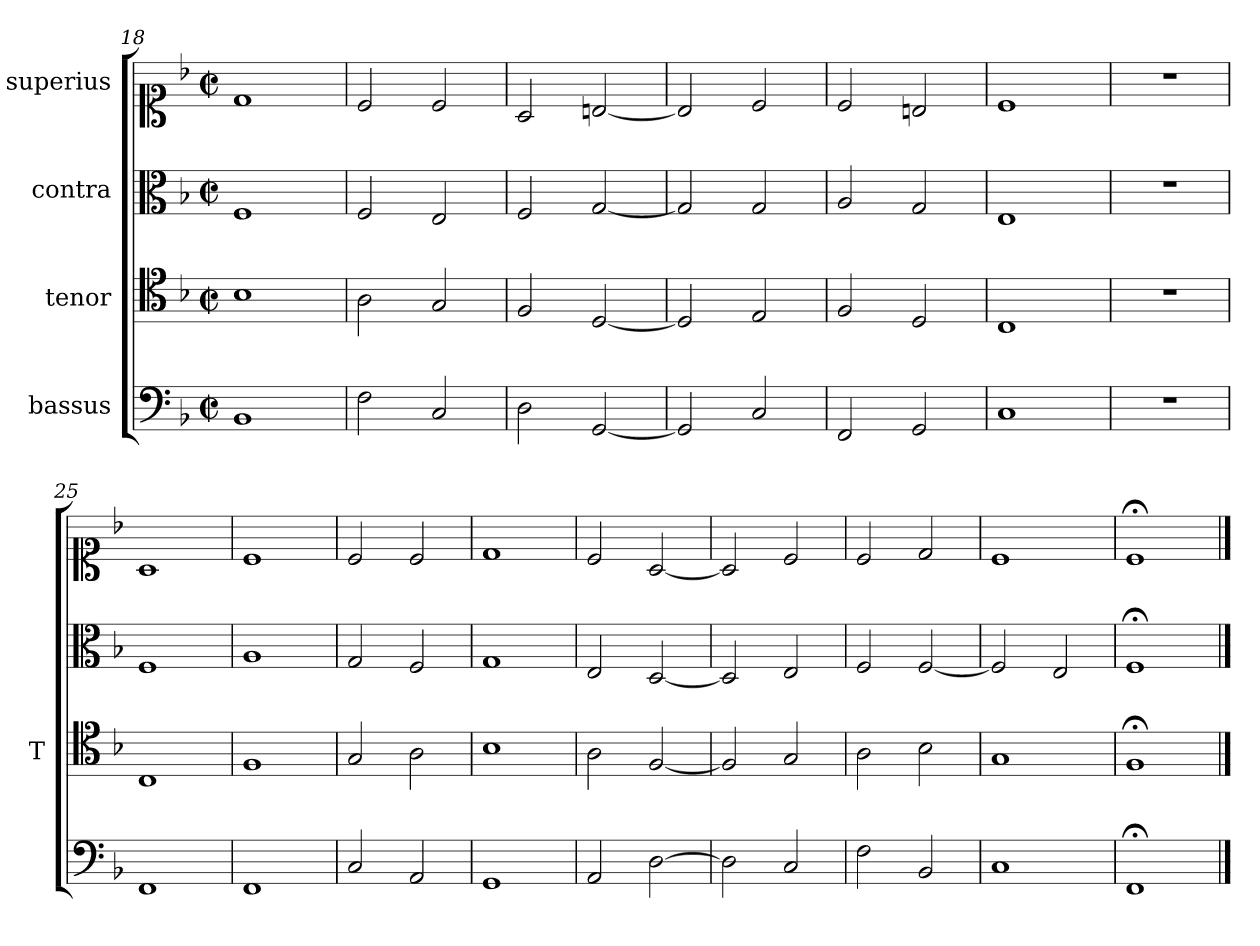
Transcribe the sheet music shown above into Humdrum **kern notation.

**kern	**kern	**kern	**kern
*part4	*part3	*part2	*part1
*staff4	*staff3	*staff2	*staff1
*I"bassus	*I"tenor	*I"contra	*I"superius
*	*I'T	*	*
*clefF4	*clefC4	*clefC3	*clefC1
*k[b-]	*k[b-]	*k[b-]	*k[b-]
*M2/2	*M2/2	*M2/2	*M2/2
*met(c|)	*met(c|)	*met(c|)	*met(c|)
=18	=18	=18	=18
1BB-	1B-	1F	1d
=19	=19	=19	=19
2F	2A	2F	2c
2C	2G	2E	2c
=20	=20	=20	=20
2D	2F	2F	2A
[2GG	[2D	[2G	[2Bn
=21	=21	=21	=21
2GG]	2D]	2G]	2B]
2C	2E	2G	2c
=22	=22	=22	=22
2FF	2F	2A	2c
2GG	2D	2G	2Bn
=23	=23	=23	=23
1C	1C	1E	1c
=24	=24	=24	=24
1r	1r	1r	1r
=25	=25	=25	=25
1FF	1C	1F	1A
=26	=26	=26	=26
1FF	1F	1A	1c
=27	=27	=27	=27
2C	2G	2G	2c
2AA	2A	2F	2c
=28	=28	=28	=28
1GG	1B-	1G	1d
=29	=29	=29	=29
2AA	2A	2E	2c
[2D	[2F	[2D	[2A
=30	=30	=30	=30
2D]	2F]	2D]	2A]
2C	2G	2E	2c
=31	=31	=31	=31
2F	2A	2F	2c
2BB-	2B-	[2F	2d
=32	=32	=32	=32
1C	1G	2F]	1c
.	.	2E	.
=33	=33	=33	=33
1FF;<	1F;<	1F;<	1c;<
==	==	==	==
*-	*-	*-	*-
